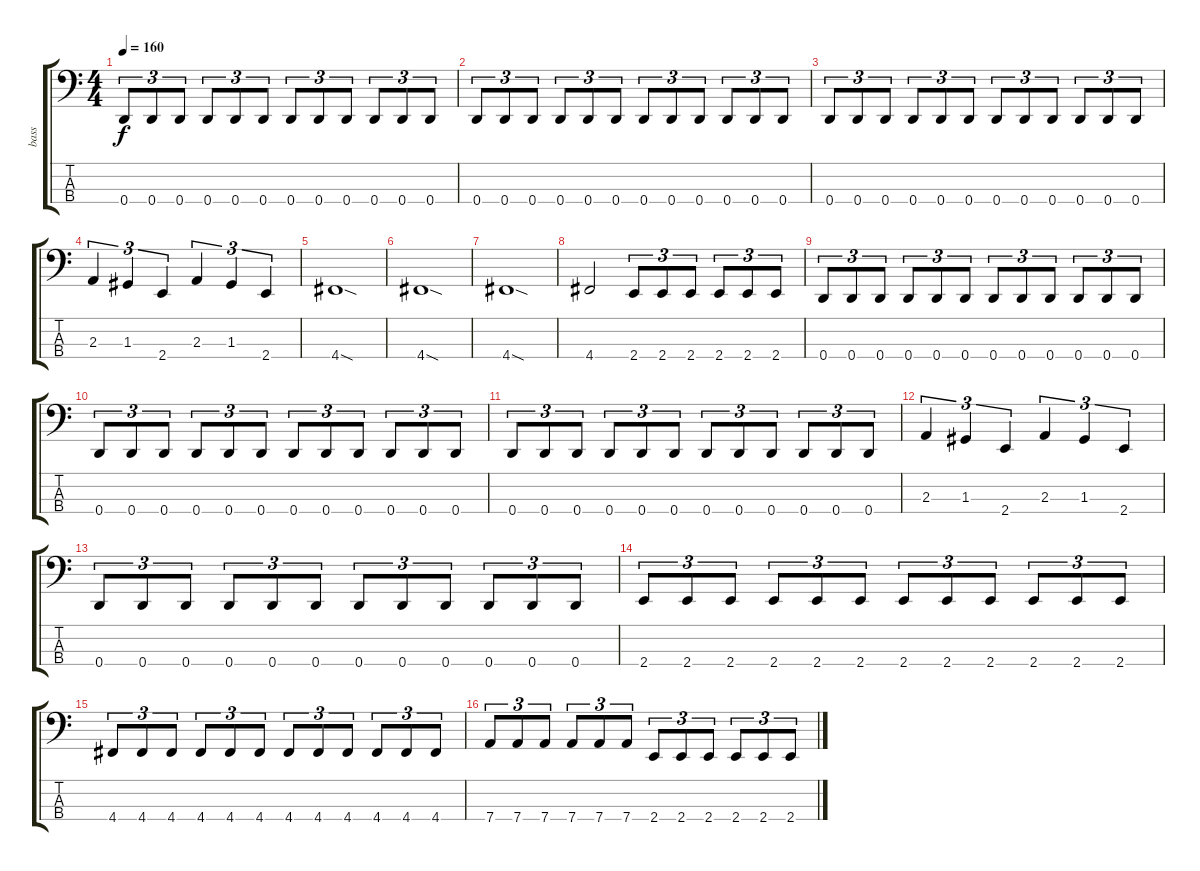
\track ("bass" "bass") {instrument electricbassfinger}
\staff {score tabs}
\tuning (F2 C2 G1 D1) {hide}
\ts (4 4)
\tempo 160
\clef f4
\ks c
0.4.8{tu (3 2) dy f} 0.4.8{tu (3 2)} 0.4.8{tu (3 2)} 0.4.8{tu (3 2)} 0.4.8{tu (3 2)} 0.4.8{tu (3 2)} 0.4.8{tu (3 2)} 0.4.8{tu (3 2)} 0.4.8{tu (3 2)} 0.4.8{tu (3 2)} 0.4.8{tu (3 2)} 0.4.8{tu (3 2)} |
0.4.8{tu (3 2)} 0.4.8{tu (3 2)} 0.4.8{tu (3 2)} 0.4.8{tu (3 2)} 0.4.8{tu (3 2)} 0.4.8{tu (3 2)} 0.4.8{tu (3 2)} 0.4.8{tu (3 2)} 0.4.8{tu (3 2)} 0.4.8{tu (3 2)} 0.4.8{tu (3 2)} 0.4.8{tu (3 2)} |
0.4.8{tu (3 2)} 0.4.8{tu (3 2)} 0.4.8{tu (3 2)} 0.4.8{tu (3 2)} 0.4.8{tu (3 2)} 0.4.8{tu (3 2)} 0.4.8{tu (3 2)} 0.4.8{tu (3 2)} 0.4.8{tu (3 2)} 0.4.8{tu (3 2)} 0.4.8{tu (3 2)} 0.4.8{tu (3 2)} |
2.3.4{tu (3 2)} 1.3.4{tu (3 2)} 2.4.4{tu (3 2)} 2.3.4{tu (3 2)} 1.3.4{tu (3 2)} 2.4.4{tu (3 2)} |
4.4{sod}.1 |
4.4{sod}.1 |
4.4{sod}.1 |
4.4.2 2.4.8{tu (3 2)} 2.4.8{tu (3 2)} 2.4.8{tu (3 2)} 2.4.8{tu (3 2)} 2.4.8{tu (3 2)} 2.4.8{tu (3 2)} |
0.4.8{tu (3 2)} 0.4.8{tu (3 2)} 0.4.8{tu (3 2)} 0.4.8{tu (3 2)} 0.4.8{tu (3 2)} 0.4.8{tu (3 2)} 0.4.8{tu (3 2)} 0.4.8{tu (3 2)} 0.4.8{tu (3 2)} 0.4.8{tu (3 2)} 0.4.8{tu (3 2)} 0.4.8{tu (3 2)} |
0.4.8{tu (3 2)} 0.4.8{tu (3 2)} 0.4.8{tu (3 2)} 0.4.8{tu (3 2)} 0.4.8{tu (3 2)} 0.4.8{tu (3 2)} 0.4.8{tu (3 2)} 0.4.8{tu (3 2)} 0.4.8{tu (3 2)} 0.4.8{tu (3 2)} 0.4.8{tu (3 2)} 0.4.8{tu (3 2)} |
0.4.8{tu (3 2)} 0.4.8{tu (3 2)} 0.4.8{tu (3 2)} 0.4.8{tu (3 2)} 0.4.8{tu (3 2)} 0.4.8{tu (3 2)} 0.4.8{tu (3 2)} 0.4.8{tu (3 2)} 0.4.8{tu (3 2)} 0.4.8{tu (3 2)} 0.4.8{tu (3 2)} 0.4.8{tu (3 2)} |
2.3.4{tu (3 2)} 1.3.4{tu (3 2)} 2.4.4{tu (3 2)} 2.3.4{tu (3 2)} 1.3.4{tu (3 2)} 2.4.4{tu (3 2)} |
0.4.8{tu (3 2)} 0.4.8{tu (3 2)} 0.4.8{tu (3 2)} 0.4.8{tu (3 2)} 0.4.8{tu (3 2)} 0.4.8{tu (3 2)} 0.4.8{tu (3 2)} 0.4.8{tu (3 2)} 0.4.8{tu (3 2)} 0.4.8{tu (3 2)} 0.4.8{tu (3 2)} 0.4.8{tu (3 2)} |
2.4.8{tu (3 2)} 2.4.8{tu (3 2)} 2.4.8{tu (3 2)} 2.4.8{tu (3 2)} 2.4.8{tu (3 2)} 2.4.8{tu (3 2)} 2.4.8{tu (3 2)} 2.4.8{tu (3 2)} 2.4.8{tu (3 2)} 2.4.8{tu (3 2)} 2.4.8{tu (3 2)} 2.4.8{tu (3 2)} |
4.4.8{tu (3 2)} 4.4.8{tu (3 2)} 4.4.8{tu (3 2)} 4.4.8{tu (3 2)} 4.4.8{tu (3 2)} 4.4.8{tu (3 2)} 4.4.8{tu (3 2)} 4.4.8{tu (3 2)} 4.4.8{tu (3 2)} 4.4.8{tu (3 2)} 4.4.8{tu (3 2)} 4.4.8{tu (3 2)} |
7.4.8{tu (3 2)} 7.4.8{tu (3 2)} 7.4.8{tu (3 2)} 7.4.8{tu (3 2)} 7.4.8{tu (3 2)} 7.4.8{tu (3 2)} 2.4.8{tu (3 2)} 2.4.8{tu (3 2)} 2.4.8{tu (3 2)} 2.4.8{tu (3 2)} 2.4.8{tu (3 2)} 2.4.8{tu (3 2)}
